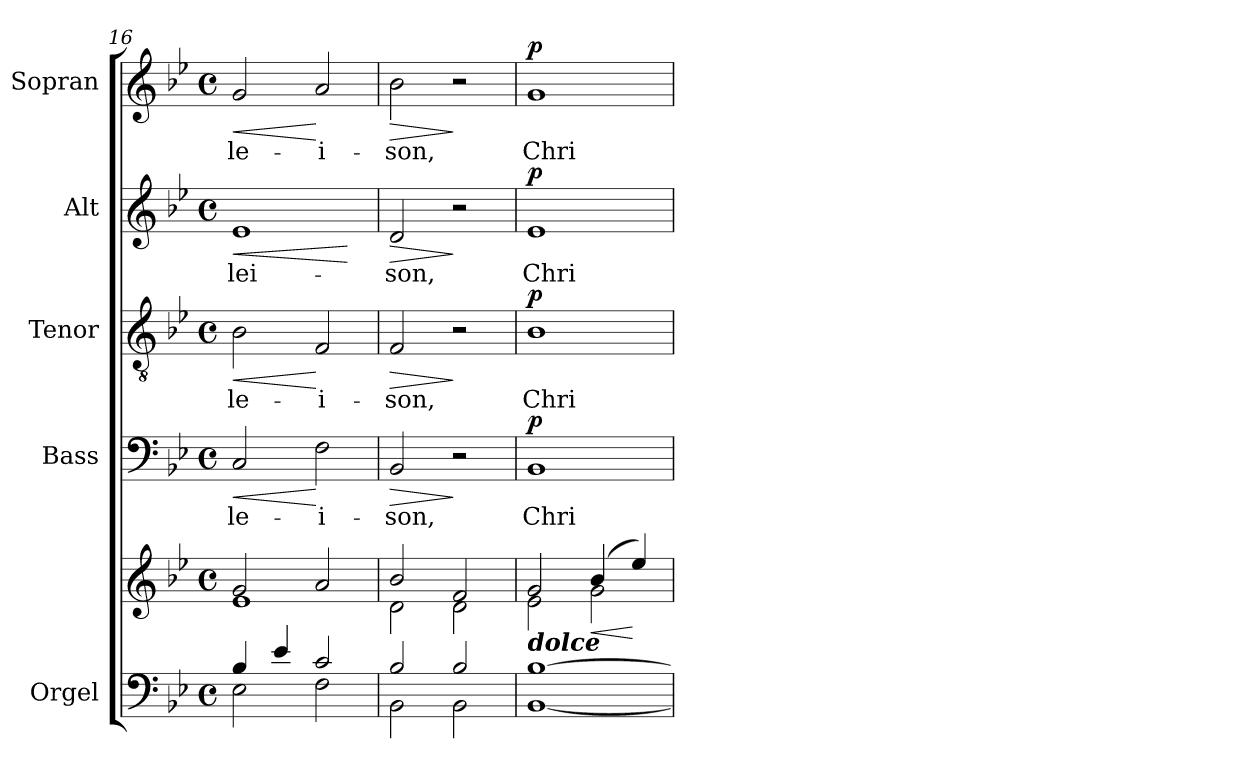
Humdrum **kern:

**kern	**kern	**dynam	**kern	**text	**dynam	**kern	**text	**dynam	**kern	**text	**dynam	**kern	**text	**dynam
*part5	*part5	*part5	*part4	*part4	*part4	*part3	*part3	*part3	*part2	*part2	*part2	*part1	*part1	*part1
*staff6	*staff5	*staff5/6	*staff4	*staff4	*staff4	*staff3	*staff3	*staff3	*staff2	*staff2	*staff2	*staff1	*staff1	*staff1
*I"Orgel	*	*	*I"Bass	*	*	*I"Tenor	*	*	*I"Alt	*	*	*I"Sopran	*	*
*I'Org.	*	*	*I'B.	*	*	*I'T.	*	*	*I'A.	*	*	*I'S.	*	*
*clefF4	*clefG2	*	*clefF4	*	*	*clefGv2	*	*	*clefG2	*	*	*clefG2	*	*
*k[b-e-]	*k[b-e-]	*	*k[b-e-]	*	*	*k[b-e-]	*	*	*k[b-e-]	*	*	*k[b-e-]	*	*
*B-:	*B-:	*	*B-:	*	*	*B-:	*	*	*B-:	*	*	*B-:	*	*
*M4/4	*M4/4	*	*M4/4	*	*	*M4/4	*	*	*M4/4	*	*	*M4/4	*	*
*met(c)	*met(c)	*	*met(c)	*	*	*met(c)	*	*	*met(c)	*	*	*met(c)	*	*
=16	=16	=16	=16	=16	=16	=16	=16	=16	=16	=16	=16	=16	=16	=16
*^	*^	*	*	*	*	*	*	*	*	*	*	*	*	*
!	!	!	!	!	!	!LO:LY:b	!LO:HP:b	!	!LO:LY:b	!LO:HP:b	!	!LO:LY:b	!LO:HP:b	!	!LO:LY:b	!LO:HP:b
4B-/	2E-\	2g/	1e-	.	2C/	-le-	<	2B-\	-le-	<	1e-	-lei-	<	2g/	-le-	<
4e-/	.	.	.	.	.	.	.	.	.	.	.	.	.	.	.	.
!	!	!	!	!	!	!LO:LY:b	!	!	!LO:LY:b	!	!	!	!	!	!LO:LY:b	!
2c/	2F\	2a/	.	.	2F\	-i-	[	2F/	-i-	[	.	.	.	2a/	-i-	[
*v	*v	*	*	*	*	*	*	*	*	*	*	*	*	*	*	*
*	*v	*v	*	*	*	*	*	*	*	*	*	*	*	*	*
.	.	.	.	.	.	.	.	.	.	.	[	.	.	.
=17	=17	=17	=17	=17	=17	=17	=17	=17	=17	=17	=17	=17	=17	=17
*^	*^	*	*	*	*	*	*	*	*	*	*	*	*	*
!	!	!	!	!	!	!LO:LY:b	!LO:HP:b	!	!LO:LY:b	!LO:HP:b	!	!LO:LY:b	!LO:HP:b	!	!LO:LY:b	!LO:HP:b
2B-/	2BB-\	2b-/	2d\	.	2BB-/	-son,	>	2F/	-son,	>	2d/	-son,	>	2b-\	-son,	>
2B-/	2BB-\	2f/	2d\	.	2r	.	]	2r	.	]	2r	.	]	2r	.	]
=18	=18	=18	=18	=18	=18	=18	=18	=18	=18	=18	=18	=18	=18	=18	=18	=18
!	!	!LO:TX:b:Bi:t=dolce	!	!	!	!	!	!	!	!	!	!	!	!	!	!
!	!	!	!	!	!	!LO:LY:b	!LO:DY:a	!	!LO:LY:b	!LO:DY:a	!	!LO:LY:b	!LO:DY:a	!	!LO:LY:b	!LO:DY:a
[>1B-	[<1BB-	2g/	2e-\	.	1BB-	Chri-	p	1B-	Chri-	p	1e-	Chri-	p	1g	Chri-	p
!	!	!	!	!LO:HP:b	!	!	!	!	!	!	!	!	!	!	!	!
.	.	(4b-/	2g\	<	.	.	.	.	.	.	.	.	.	.	.	.
.	.	4ee-/)	.	[	.	.	.	.	.	.	.	.	.	.	.	.
*v	*v	*	*	*	*	*	*	*	*	*	*	*	*	*	*	*
*	*v	*v	*	*	*	*	*	*	*	*	*	*	*	*	*
=	=	=	=	=	=	=	=	=	=	=	=	=	=	=
*-	*-	*-	*-	*-	*-	*-	*-	*-	*-	*-	*-	*-	*-	*-
